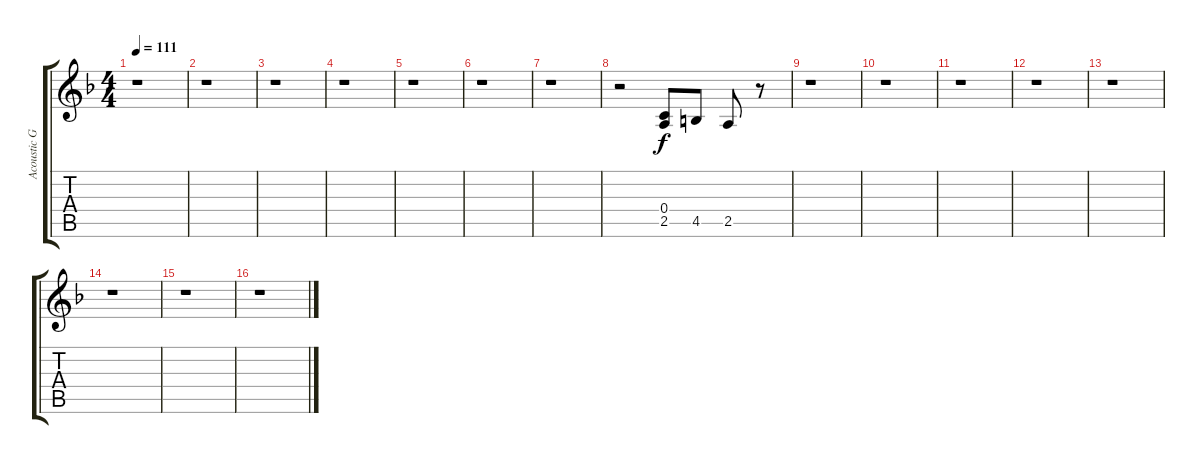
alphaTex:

\track ("Acoustic Guitar (Steel) Tuned CGCGCE" "Acoustic G") {instrument acousticguitarsteel}
\staff {score tabs}
\tuning (E4 C4 G3 C3 G2 C2) {hide}
\ts (4 4)
\tempo 111
\clef g2
\ks f
r.1{dy f instrument acousticguitarsteel} |
r.1 |
r.1 |
r.1 |
r.1 |
r.1 |
r.1 |
r.2 (0.4 2.5).8 4.5.8 2.5.8 r.8 |
r.1 |
r.1 |
r.1 |
r.1 |
r.1 |
r.1 |
r.1 |
r.1
